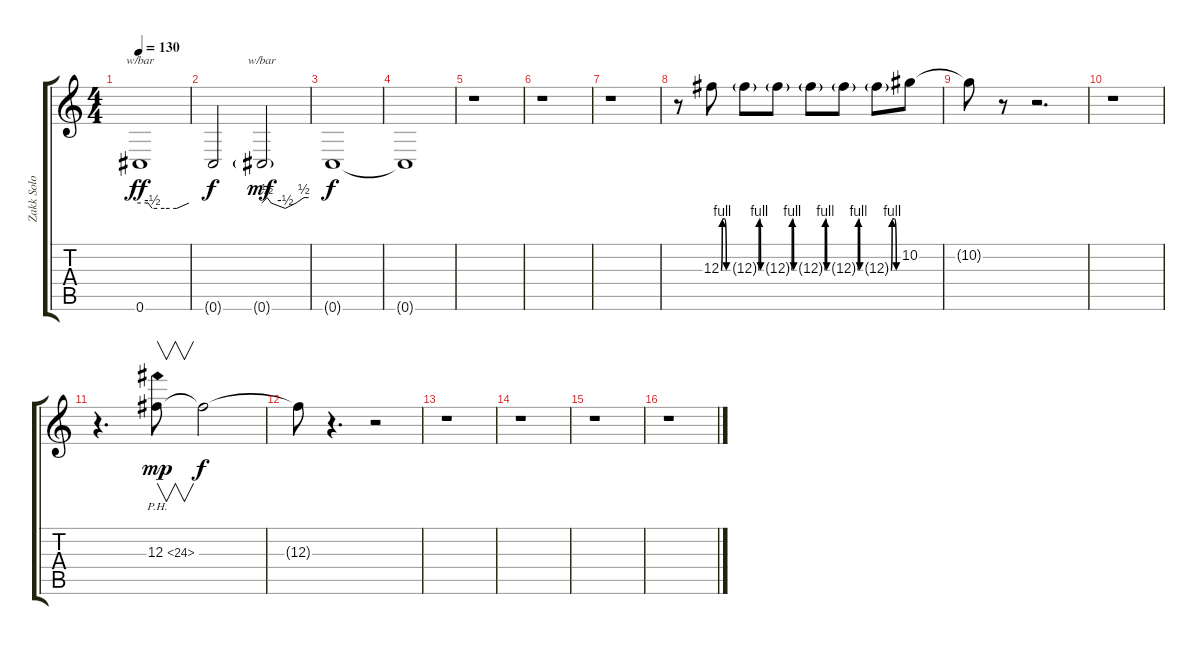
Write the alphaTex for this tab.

\track ("Zakk Solo" "Zakk Solo") {instrument overdrivenguitar}
\staff {score tabs}
\tuning (Eb4 Bb3 Gb3 Db3 Ab2 Db2) {hide}
\ts (4 4)
\tempo 130
\clef g2
\ks c
0.6.1{tbe (custom default 0 0 10 0 15 -2 30 -2 45 -2 60 0) dy ff} |
0.6{t}.2{dy f} 0.6{g}.2{tbe (custom default 0 0 7 2 12 0 30 -2 44 0 54 2 58 2 60 2) dy mf} |
0.6{t}.1{dy f} |
0.6{t}.1 |
r.1 |
r.1 |
r.1 |
r.8 12.3{be (custom 0 0 10 4 15 4 30 4 45 0 60 0)}.8 12.3{be (custom 0 0 9 4 15 4 30 4 45 0 60 0) g}.8 12.3{be (custom 0 0 9 4 15 4 30 4 45 0 60 0) g}.8 12.3{be (custom 0 0 9 4 15 4 30 4 45 0 60 0) g}.8 12.3{be (custom 0 0 9 4 15 4 30 4 45 0 60 0) g}.8 12.3{be (custom 0 0 9 4 15 4 30 4 45 0 60 0) g}.8 10.2.8 |
10.2{t}.8 r.8 r.2{d} |
r.1 |
r.4{d} 12.3{ph 12}.8{v dy mp} 12.3{t}.2{dy f} |
12.3{t}.8 r.4{d} r.2 |
r.1 |
r.1 |
r.1 |
r.1
